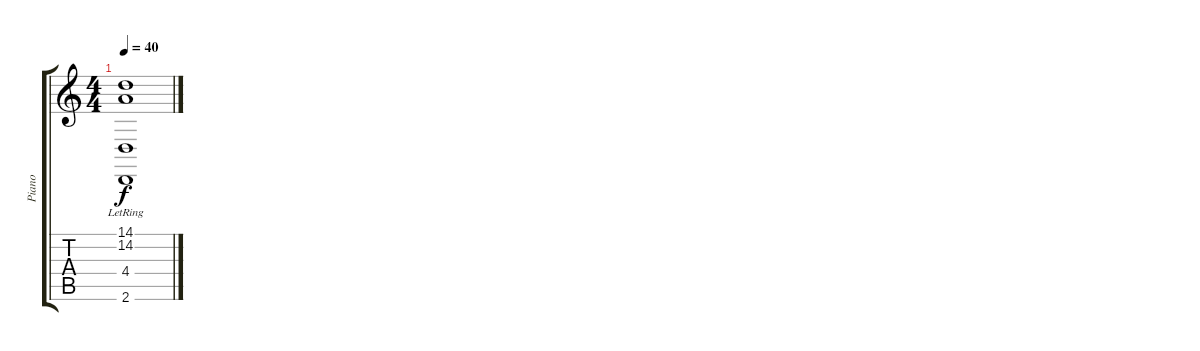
\track ("Piano" "Piano") {instrument brightacousticpiano}
\staff {score tabs}
\tuning (C4 G3 Eb3 Bb2 F2 C2) {hide}
\ts (4 4)
\tempo 40
\clef g2
\ks c
(14.1{lr} 14.2{lr} 4.4{lr} 2.6{lr}).1{dy f}
